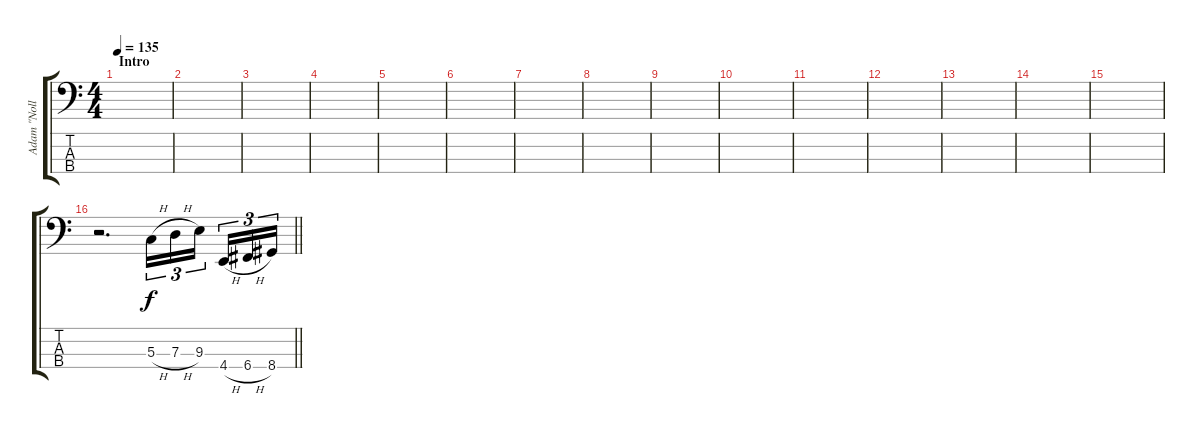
\track ("Adam \"Nolly\" Getgood - Bass" "Adam \"Noll") {instrument electricbassfinger}
\staff {score tabs}
\tuning (F2 C2 G1 C1) {hide}
\ts (4 4)
\section ("" "Intro")
\tempo 135
\clef f4
\ks c
|
|
|
|
|
|
|
|
|
|
|
|
|
|
|
\barLineRight lightlight
r.2{d} 5.3{h}.16{tu (3 2)} 7.3{h}.16{tu (3 2)} 9.3.16{tu (3 2) beam splitsecondary} 4.4{h}.16{tu (3 2)} 6.4{h}.16{tu (3 2)} 8.4.16{tu (3 2)}
